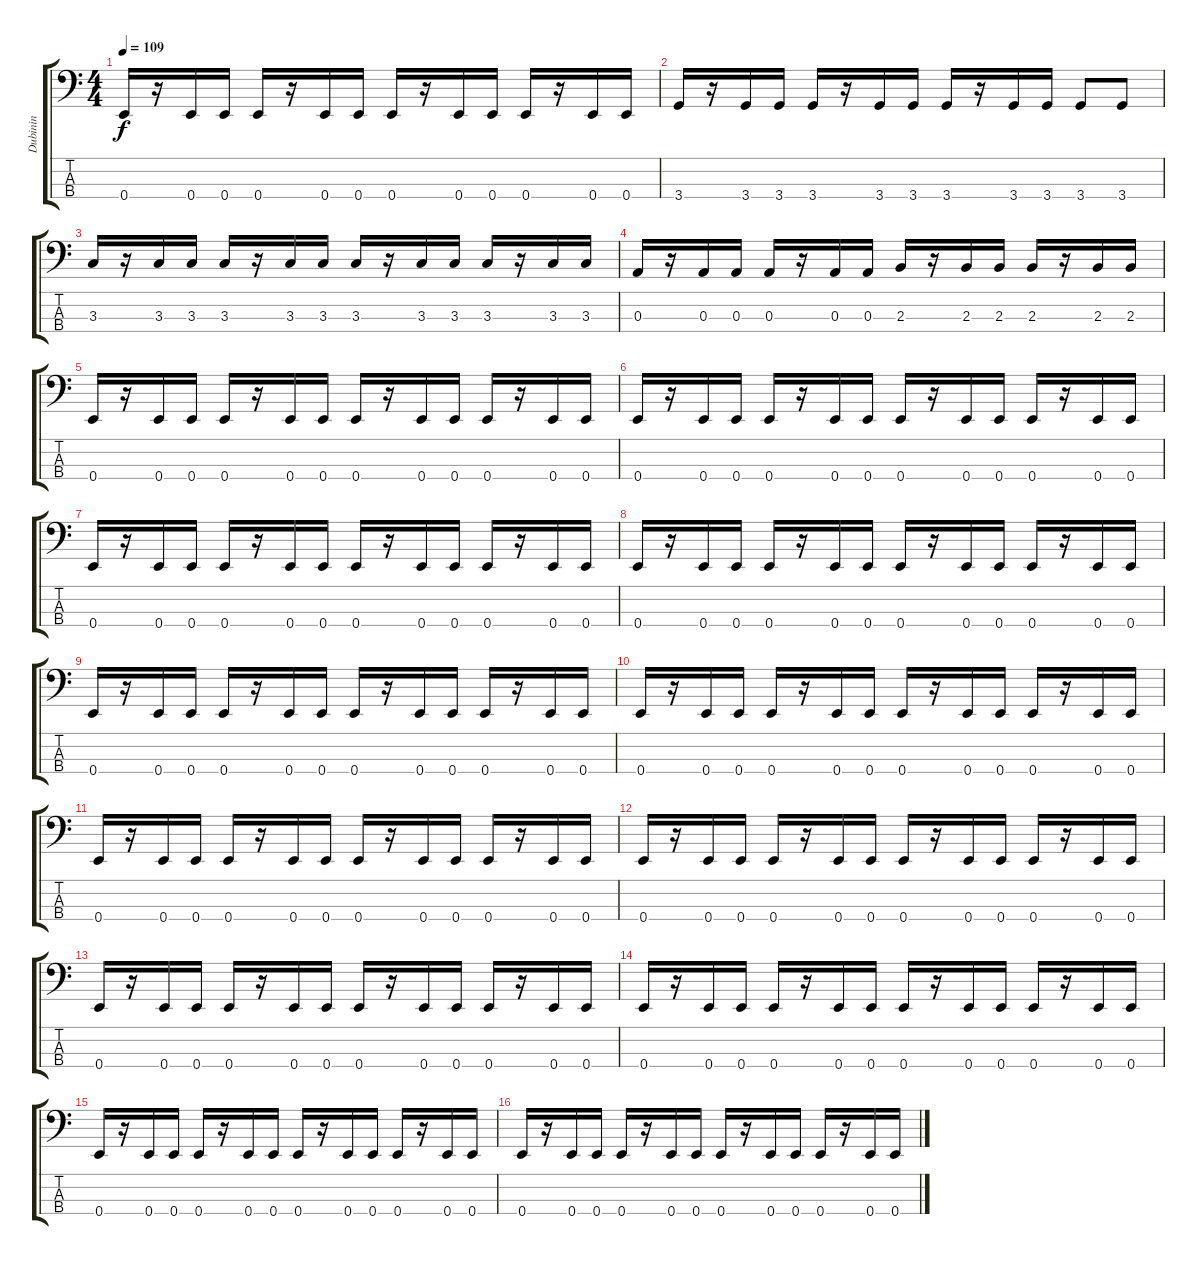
\track ("Dubinin" "Dubinin") {instrument electricbassfinger}
\staff {score tabs}
\tuning (G2 D2 A1 E1) {hide}
\ts (4 4)
\tempo 109
\clef f4
\ks c
0.4.16{dy f} r.16 0.4.16 0.4.16 0.4.16 r.16 0.4.16 0.4.16 0.4.16 r.16 0.4.16 0.4.16 0.4.16 r.16 0.4.16 0.4.16 |
3.4.16 r.16 3.4.16 3.4.16 3.4.16 r.16 3.4.16 3.4.16 3.4.16 r.16 3.4.16 3.4.16 3.4.8 3.4.8 |
3.3.16 r.16 3.3.16 3.3.16 3.3.16 r.16 3.3.16 3.3.16 3.3.16 r.16 3.3.16 3.3.16 3.3.16 r.16 3.3.16 3.3.16 |
0.3.16 r.16 0.3.16 0.3.16 0.3.16 r.16 0.3.16 0.3.16 2.3.16 r.16 2.3.16 2.3.16 2.3.16 r.16 2.3.16 2.3.16 |
0.4.16 r.16 0.4.16 0.4.16 0.4.16 r.16 0.4.16 0.4.16 0.4.16 r.16 0.4.16 0.4.16 0.4.16 r.16 0.4.16 0.4.16 |
0.4.16 r.16 0.4.16 0.4.16 0.4.16 r.16 0.4.16 0.4.16 0.4.16 r.16 0.4.16 0.4.16 0.4.16 r.16 0.4.16 0.4.16 |
0.4.16 r.16 0.4.16 0.4.16 0.4.16 r.16 0.4.16 0.4.16 0.4.16 r.16 0.4.16 0.4.16 0.4.16 r.16 0.4.16 0.4.16 |
0.4.16 r.16 0.4.16 0.4.16 0.4.16 r.16 0.4.16 0.4.16 0.4.16 r.16 0.4.16 0.4.16 0.4.16 r.16 0.4.16 0.4.16 |
0.4.16 r.16 0.4.16 0.4.16 0.4.16 r.16 0.4.16 0.4.16 0.4.16 r.16 0.4.16 0.4.16 0.4.16 r.16 0.4.16 0.4.16 |
0.4.16 r.16 0.4.16 0.4.16 0.4.16 r.16 0.4.16 0.4.16 0.4.16 r.16 0.4.16 0.4.16 0.4.16 r.16 0.4.16 0.4.16 |
0.4.16 r.16 0.4.16 0.4.16 0.4.16 r.16 0.4.16 0.4.16 0.4.16 r.16 0.4.16 0.4.16 0.4.16 r.16 0.4.16 0.4.16 |
0.4.16 r.16 0.4.16 0.4.16 0.4.16 r.16 0.4.16 0.4.16 0.4.16 r.16 0.4.16 0.4.16 0.4.16 r.16 0.4.16 0.4.16 |
0.4.16 r.16 0.4.16 0.4.16 0.4.16 r.16 0.4.16 0.4.16 0.4.16 r.16 0.4.16 0.4.16 0.4.16 r.16 0.4.16 0.4.16 |
0.4.16 r.16 0.4.16 0.4.16 0.4.16 r.16 0.4.16 0.4.16 0.4.16 r.16 0.4.16 0.4.16 0.4.16 r.16 0.4.16 0.4.16 |
0.4.16 r.16 0.4.16 0.4.16 0.4.16 r.16 0.4.16 0.4.16 0.4.16 r.16 0.4.16 0.4.16 0.4.16 r.16 0.4.16 0.4.16 |
0.4.16 r.16 0.4.16 0.4.16 0.4.16 r.16 0.4.16 0.4.16 0.4.16 r.16 0.4.16 0.4.16 0.4.16 r.16 0.4.16 0.4.16
